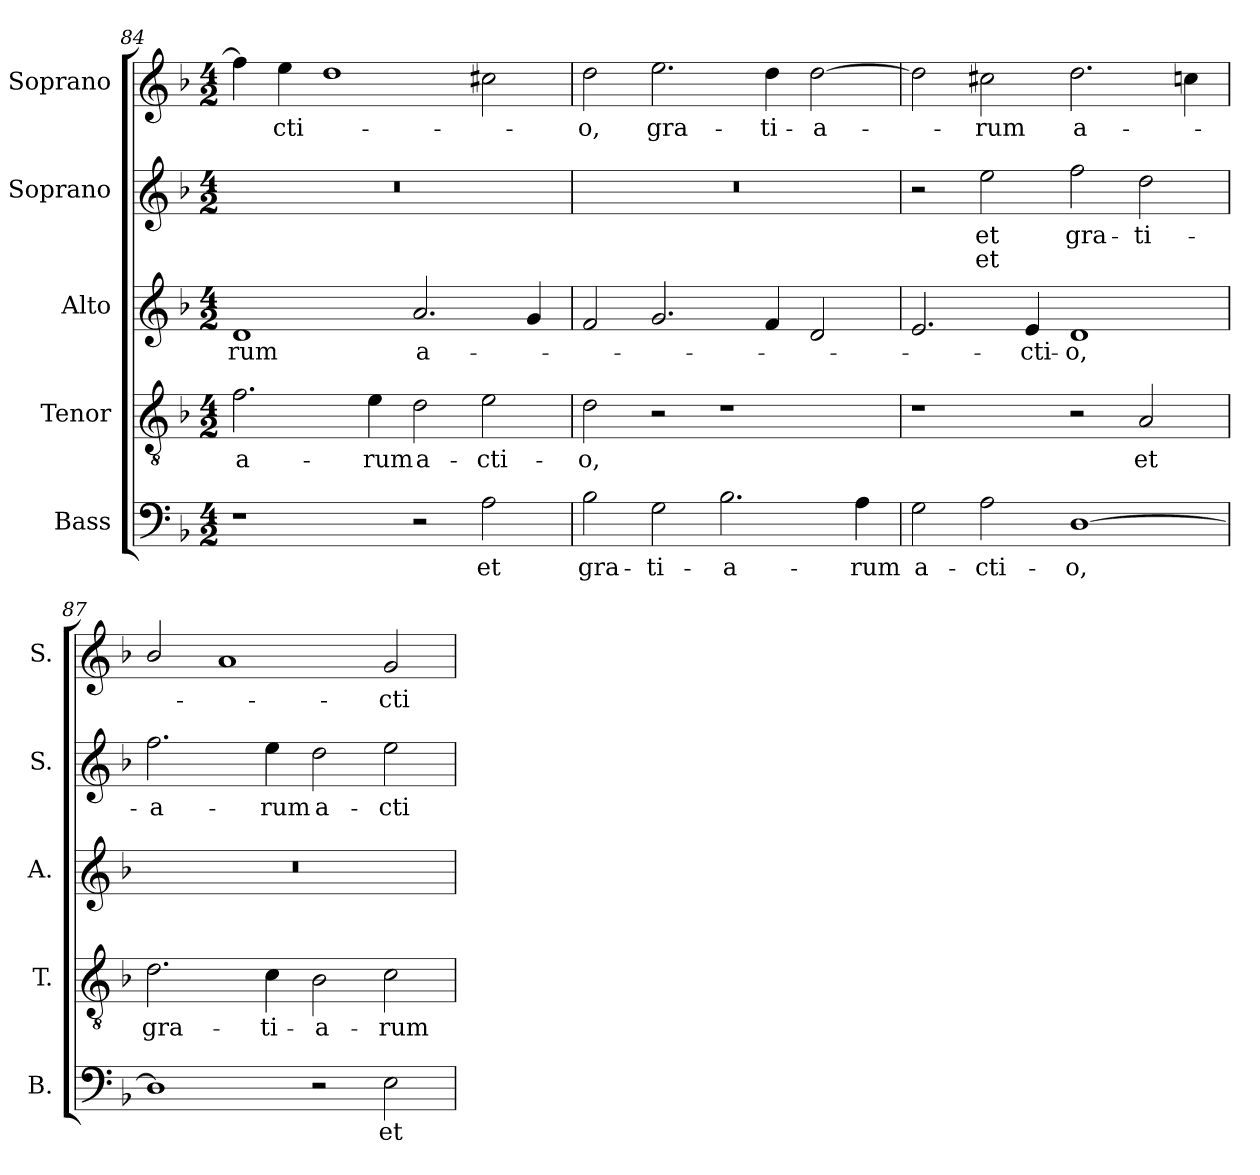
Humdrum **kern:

**kern	**text	**kern	**text	**kern	**text	**kern	**text	**text	**kern	**text
*part5	*part5	*part4	*part4	*part3	*part3	*part2	*part2	*part2	*part1	*part1
*staff5	*staff5	*staff4	*staff4	*staff3	*staff3	*staff2	*staff2	*staff2	*staff1	*staff1
*I"Bass	*	*I"Tenor	*	*I"Alto	*	*I"Soprano	*	*	*I"Soprano	*
*I'B.	*	*I'T.	*	*I'A.	*	*I'S.	*	*	*I'S.	*
*clefF4	*	*clefGv2	*	*clefG2	*	*clefG2	*	*	*clefG2	*
*	*	*ITrd7c12	*	*	*	*	*	*	*	*
*k[b-]	*	*k[b-]	*	*k[b-]	*	*k[b-]	*	*	*k[b-]	*
*F:	*	*F:	*	*F:	*	*F:	*	*	*F:	*
*M4/2	*	*M4/2	*	*M4/2	*	*M4/2	*	*	*M4/2	*
=84	=84	=84	=84	=84	=84	=84	=84	=84	=84	=84
!	!	!	!LO:LY:b:color=#000000	!	!	!	!	!	!	!
!	!	!	!	!	!LO:LY:b:color=#000000	!LO:N:vis=1	!	!	!	!
1r	.	2.Fi\	-a-	1di	-rum	0r	.	.	4ffi\]	.
!	!	!	!	!	!	!	!	!	!	!LO:LY:b:color=#000000
.	.	.	.	.	.	.	.	.	4eei\	-cti-
.	.	.	.	.	.	.	.	.	1ddi	.
!	!	!	!LO:LY:b:color=#000000	!	!	!	!	!	!	!
.	.	4Ei\	-rum	.	.	.	.	.	.	.
!	!	!	!LO:LY:b:color=#000000	!	!	!	!	!	!	!
!	!	!	!	!	!LO:LY:b:color=#000000	!	!	!	!	!
2r	.	2Di\	a-	2.ai/	a-	.	.	.	.	.
!	!LO:LY:b:color=#000000	!	!	!	!	!	!	!	!	!
!	!	!	!LO:LY:b:color=#000000	!	!	!	!	!	!	!
2Ai\	et	2Ei\	-cti-	.	.	.	.	.	2cc#Xi\	.
.	.	.	.	4gi/	.	.	.	.	.	.
=85	=85	=85	=85	=85	=85	=85	=85	=85	=85	=85
!	!LO:LY:b:color=#000000	!	!	!	!	!	!	!	!	!
!	!	!	!LO:LY:b:color=#000000	!	!	!LO:N:vis=1	!	!	!	!
!	!	!	!	!	!	!	!	!	!	!LO:LY:b:color=#000000
2B-i\	gra-	2Di\	-o,	2fi/	.	0r	.	.	2ddi\	-o,
!	!LO:LY:b:color=#000000	!	!	!	!	!	!	!	!	!
!	!	!	!	!	!	!	!	!	!	!LO:LY:b:color=#000000
2Gi\	-ti-	2r	.	2.gi/	.	.	.	.	2.eei\	gra-
!	!LO:LY:b:color=#000000	!	!	!	!	!	!	!	!	!
2.B-i\	-a-	1r	.	.	.	.	.	.	.	.
!	!	!	!	!	!	!	!	!	!	!LO:LY:b:color=#000000
.	.	.	.	4fi/	.	.	.	.	4ddi\	-ti-
!	!	!	!	!	!	!	!	!	!	!LO:LY:b:color=#000000
.	.	.	.	2di/	.	.	.	.	[2ddi\	-a-
!	!LO:LY:b:color=#000000	!	!	!	!	!	!	!	!	!
4Ai\	-rum	.	.	.	.	.	.	.	.	.
!!LO:LB:g=z
=86	=86	=86	=86	=86	=86	=86	=86	=86	=86	=86
!	!LO:LY:b:color=#000000	!	!	!	!	!	!	!	!	!
2Gi\	a-	1r	.	2.ei/	.	2r	.	.	2ddi\]	.
!	!LO:LY:b:color=#000000	!	!	!	!	!	!	!	!	!
!	!	!	!	!	!	!	!LO:LY:b:color=#000000	!LO:LY:b:color=#000000	!	!
!	!	!	!	!	!	!	!	!	!	!LO:LY:b:color=#000000
2Ai\	-cti-	.	.	.	.	2eei\	et	et	2cc#Xi\	-rum
!	!	!	!	!	!LO:LY:b:color=#000000	!	!	!	!	!
.	.	.	.	4ei/	-cti-	.	.	.	.	.
!	!LO:LY:b:color=#000000	!	!	!	!	!	!	!	!	!
!	!	!	!	!	!LO:LY:b:color=#000000	!	!	!	!	!
!	!	!	!	!	!	!	!LO:LY:b:color=#000000	!	!	!
!	!	!	!	!	!	!	!	!	!	!LO:LY:b:color=#000000
[1Di	-o,	2r	.	1di	-o,	2ffi\	gra-	.	2.ddi\	a-
!	!	!	!LO:LY:b:color=#000000	!	!	!	!	!	!	!
!	!	!	!	!	!	!	!LO:LY:b:color=#000000	!	!	!
.	.	2AAi/	et	.	.	2ddi\	-ti-	.	.	.
.	.	.	.	.	.	.	.	.	4ccni\	.
=87	=87	=87	=87	=87	=87	=87	=87	=87	=87	=87
!	!	!	!LO:LY:b:color=#000000	!LO:N:vis=1	!	!	!	!	!	!
!	!	!	!	!	!	!	!LO:LY:b:color=#000000	!	!	!
1Di]	.	2.Di\	gra-	0r	.	2.ffi\	-a-	.	2b-i/	.
.	.	.	.	.	.	.	.	.	1ai	.
!	!	!	!LO:LY:b:color=#000000	!	!	!	!	!	!	!
!	!	!	!	!	!	!	!LO:LY:b:color=#000000	!	!	!
.	.	4Ci\	-ti-	.	.	4eei\	-rum	.	.	.
!	!	!	!LO:LY:b:color=#000000	!	!	!	!	!	!	!
!	!	!	!	!	!	!	!LO:LY:b:color=#000000	!	!	!
2r	.	2BB-i\	-a-	.	.	2ddi\	a-	.	.	.
!	!LO:LY:b:color=#000000	!	!	!	!	!	!	!	!	!
!	!	!	!LO:LY:b:color=#000000	!	!	!	!	!	!	!
!	!	!	!	!	!	!	!LO:LY:b:color=#000000	!	!	!
!	!	!	!	!	!	!	!	!	!	!LO:LY:b:color=#000000
2Ei\	et	2Ci\	-rum	.	.	2eei\	-cti-	.	2gi/	-cti-
=	=	=	=	=	=	=	=	=	=	=
*-	*-	*-	*-	*-	*-	*-	*-	*-	*-	*-
